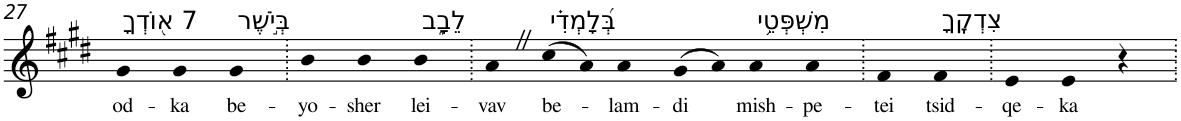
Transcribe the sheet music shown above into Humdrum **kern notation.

**kern	**text
*part1	*part1
*staff1	*staff1
*I"Piano	*
*I'Pno	*
!!LO:PB:g=z
*clefG2	*
*k[f#c#g#d#]	*
*E:	*
=27	=27
!LO:TX:a:t=7 א֭וֹדְךָ	!
!	!LO:LY:b
4g#	od-
!	!LO:LY:b
4g#	-ka
!LO:TX:a:t=בְּיֹ֣שֶׁר	!
!	!LO:LY:b
4g#	be-
=28.	=28.
!	!LO:LY:b
4b	-yo-
!	!LO:LY:b
4b	-sher
!LO:TX:a:t=לֵבָ֑ב	!
!	!LO:LY:b
4b	lei-
=29.	=29.
!	!LO:LY:b
4aZ	-vav
!LO:TX:a:t=בְּ֝לָמְדִ֗י	!
!	!LO:LY:b
(>8cc#	be-
8a)	.
!	!LO:LY:b
4a	-lam-
!	!LO:LY:b
(>8g#	-di
8a)	.
!LO:TX:a:t=מִשְׁפְּטֵ֥י	!
!	!LO:LY:b
4a	mish-
!	!LO:LY:b
4a	-pe-
=30.	=30.
!	!LO:LY:b
4f#	-tei
!LO:TX:a:t=צִדְקֶֽךָ	!
!	!LO:LY:b
4f#	tsid-
=31.	=31.
!	!LO:LY:b
4e	-qe-
!	!LO:LY:b
4e	-ka
4r	.
=.	=.
*-	*-
